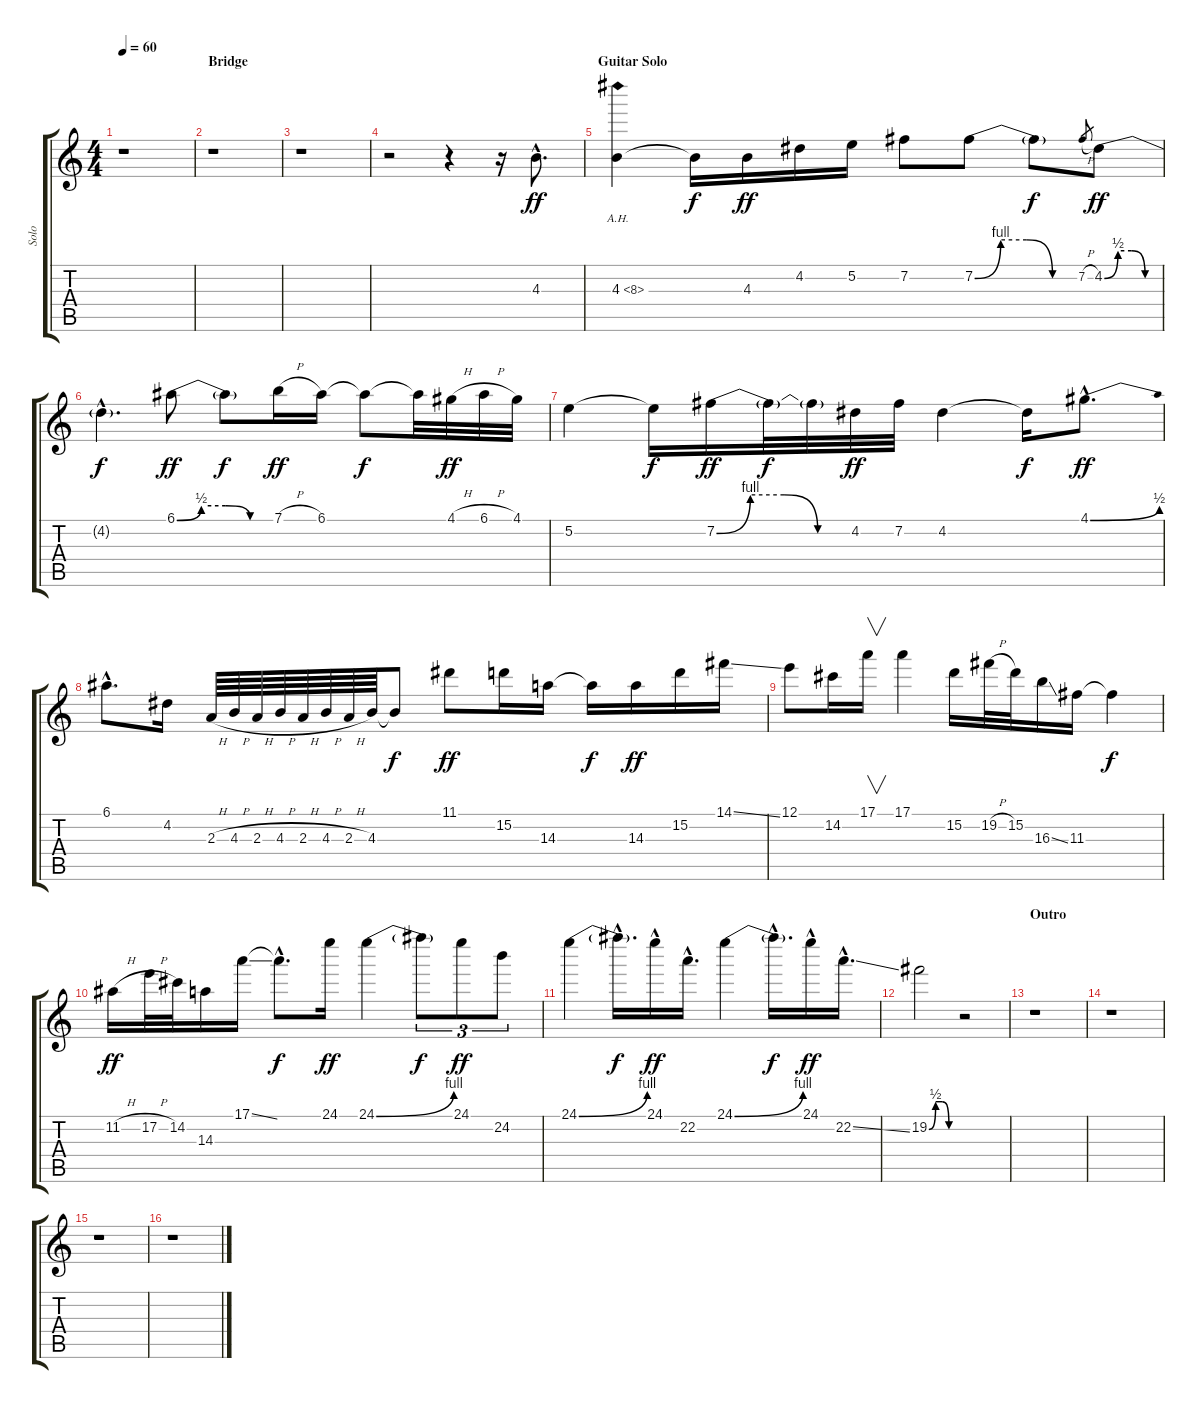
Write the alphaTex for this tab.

\track ("Solo" "Solo") {instrument distortionguitar}
\staff {score tabs}
\tuning (E4 B3 G3 D3 A2 E2) {hide}
\ts (4 4)
\tempo 60
\clef g2
\ks c
r.1{dy ff} |
\section ("" "Bridge")
r.1 |
r.1 |
r.2 r.4 r.16 4.3{hac}.8{d} |
\section ("" "Guitar Solo")
4.3{ah 4}.4 4.3{t}.16{dy f} 4.3.16{dy ff} 4.2.16 5.2.16 7.2.8 7.2{be (custom 0 0 15 4 30 4 45 0 60 0)}.8 7.2{t}.8{dy f} 7.2{h}.8{gr} 4.2{be (custom 0 0 15 2 30 2 45 0 60 0)}.8{dy ff} |
4.2{hac t}.4{d dy f} 6.1{be (custom 0 0 15 2 30 2 45 0 60 0)}.8{dy ff} 6.1{t}.8{dy f} 7.1{h}.16{dy ff} 6.1.16 6.1{t}.8{dy f} 6.1{t}.32 4.1{h}.32{dy ff} 6.1{h}.32 4.1.32 |
5.2.4 5.2{t}.16{dy f} 7.2{be (custom 0 0 15 4 30 4 45 0 60 0)}.16{dy ff} 7.2{t}.32{dy f} 7.2{t}.32 4.2.32{dy ff} 7.2.32 4.2.4 4.2{t}.16{dy f} 4.1{be (bend 0 0 60 2) hac}.8{d dy ff} |
6.1{hac}.8{d} 4.2.16 2.3{h}.64 4.3{h}.64 2.3{h}.64 4.3{h}.64 2.3{h}.64 4.3{h}.64 2.3{h}.64 4.3.64 4.3{t}.8{dy f} 11.1.8{dy ff} 15.2.16 14.3.16 14.3{t}.16{dy f} 14.3.16{dy ff} 15.2.16 14.1{ss}.16 |
12.1.8 14.2.16 17.1.16{v} 17.1.4 15.2.16 19.2{h}.32 15.2.32 16.3{ss}.16 11.3.16 11.3{t}.4{dy f} |
11.2{h}.16{dy ff} 17.2{h}.32 14.2.32 14.3.16 17.1{ss}.16 17.1{hac t}.8{d dy f} 24.1.16{dy ff} 24.1{be (bend 0 0 60 4)}.4 24.1{t}.8{tu (3 2) dy f} 24.1.8{tu (3 2) dy ff} 24.2.8{tu (3 2)} |
24.1{be (bend 0 0 60 4)}.4 24.1{hac t}.16{d dy f} 24.1{hac}.16{dy ff} 22.2{hac}.16{d} 24.1{be (bend 0 0 60 4)}.4 24.1{hac t}.16{d dy f} 24.1{hac}.16{dy ff} 22.2{ss hac}.16{d} |
19.2{be (custom 0 0 15 2 30 2 45 0 60 0)}.2 r.2 |
\section ("" "Outro")
r.1 |
r.1 |
r.1 |
r.1
